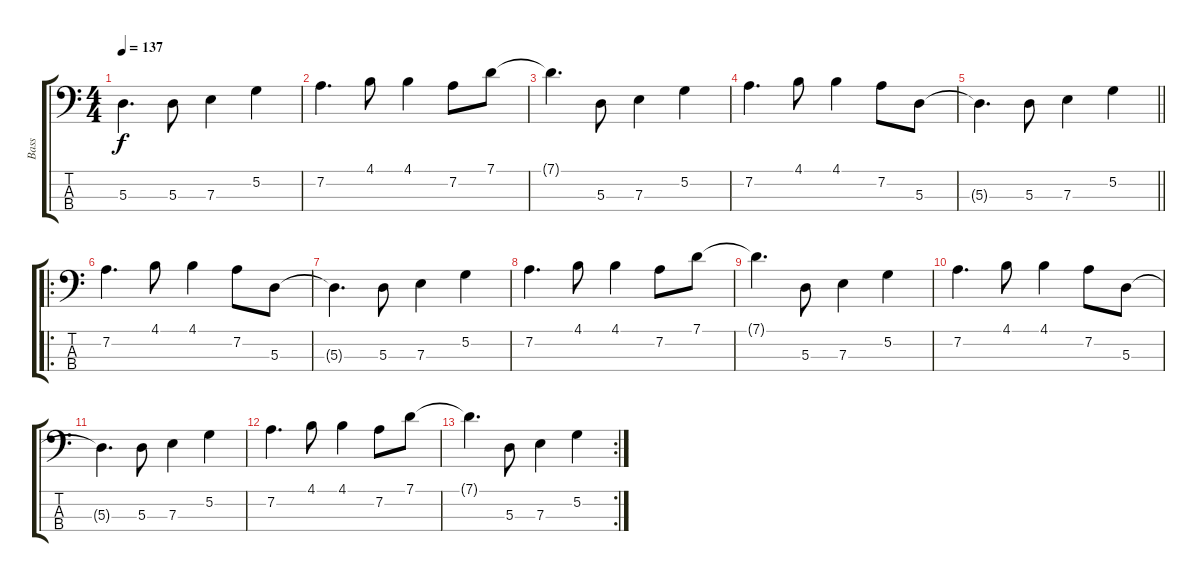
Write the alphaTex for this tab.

\track ("Bass" "Bass") {instrument electricbassfinger}
\staff {score tabs}
\tuning (G2 D2 A1 E1) {hide}
\ts (4 4)
\tempo 137
\clef f4
\ks c
5.3{t}.4{d dy f} 5.3.8 7.3.4 5.2.4 |
7.2.4{d} 4.1.8 4.1.4 7.2.8 7.1.8 |
7.1{t}.4{d} 5.3.8 7.3.4 5.2.4 |
7.2.4{d} 4.1.8 4.1.4 7.2.8 5.3.8 |
\barLineRight lightlight
5.3{t}.4{d} 5.3.8 7.3.4 5.2.4 |
\ro
7.2.4{d} 4.1.8 4.1.4 7.2.8 5.3.8 |
5.3{t}.4{d} 5.3.8 7.3.4 5.2.4 |
7.2.4{d} 4.1.8 4.1.4 7.2.8 7.1.8 |
7.1{t}.4{d} 5.3.8 7.3.4 5.2.4 |
7.2.4{d} 4.1.8 4.1.4 7.2.8 5.3.8 |
5.3{t}.4{d} 5.3.8 7.3.4 5.2.4 |
7.2.4{d} 4.1.8 4.1.4 7.2.8 7.1.8 |
\rc 2
7.1{t}.4{d} 5.3.8 7.3.4 5.2.4
